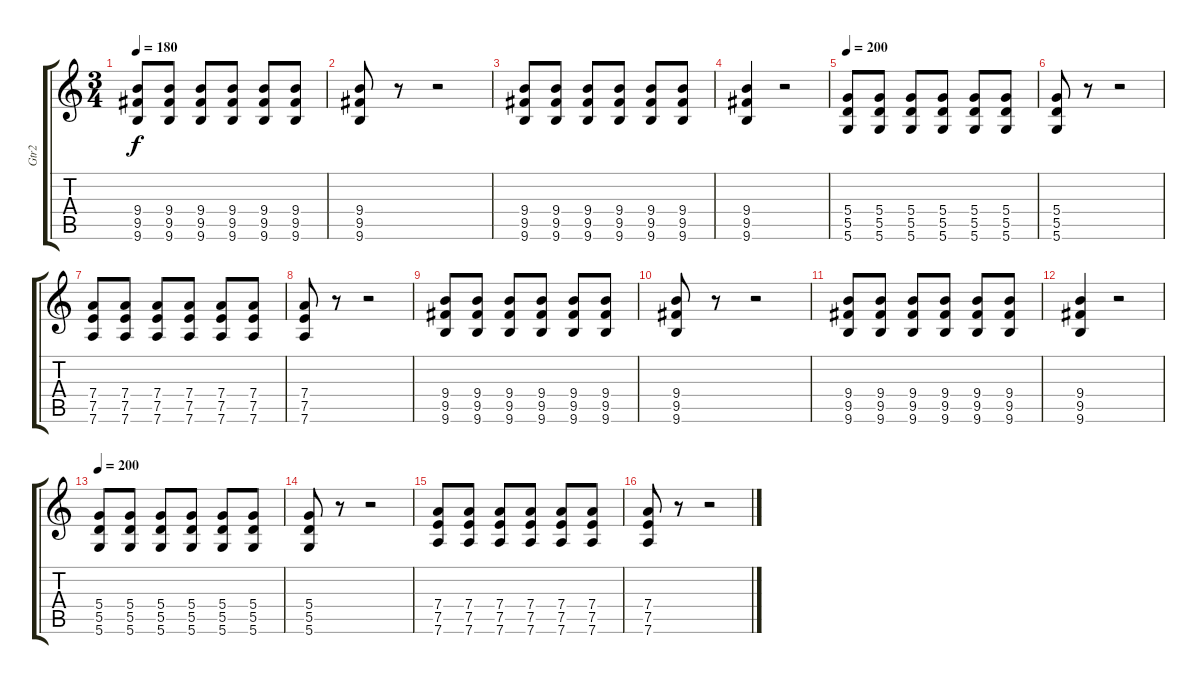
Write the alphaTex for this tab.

\track ("Gtr2" "Gtr2") {instrument distortionguitar}
\staff {score tabs}
\tuning (E4 B3 G3 D3 A2 D2) {hide}
\ts (3 4)
\tempo 180
\clef g2
\ks c
(9.4 9.5 9.6).8{dy f} (9.4 9.5 9.6).8 (9.4 9.5 9.6).8 (9.4 9.5 9.6).8 (9.4 9.5 9.6).8 (9.4 9.5 9.6).8 |
(9.4 9.5 9.6).8 r.8 r.2 |
(9.4 9.5 9.6).8 (9.4 9.5 9.6).8 (9.4 9.5 9.6).8 (9.4 9.5 9.6).8 (9.4 9.5 9.6).8 (9.4 9.5 9.6).8 |
(9.4 9.5 9.6).4 r.2 |
\tempo 200
(5.4 5.5 5.6).8{instrument distortionguitar} (5.4 5.5 5.6).8 (5.4 5.5 5.6).8 (5.4 5.5 5.6).8 (5.4 5.5 5.6).8 (5.4 5.5 5.6).8 |
(5.4 5.5 5.6).8 r.8 r.2 |
(7.4 7.5 7.6).8 (7.4 7.5 7.6).8 (7.4 7.5 7.6).8 (7.4 7.5 7.6).8 (7.4 7.5 7.6).8 (7.4 7.5 7.6).8 |
(7.4 7.5 7.6).8 r.8 r.2 |
(9.4 9.5 9.6).8 (9.4 9.5 9.6).8 (9.4 9.5 9.6).8 (9.4 9.5 9.6).8 (9.4 9.5 9.6).8 (9.4 9.5 9.6).8 |
(9.4 9.5 9.6).8 r.8 r.2 |
(9.4 9.5 9.6).8 (9.4 9.5 9.6).8 (9.4 9.5 9.6).8 (9.4 9.5 9.6).8 (9.4 9.5 9.6).8 (9.4 9.5 9.6).8 |
(9.4 9.5 9.6).4 r.2 |
\tempo 200
(5.4 5.5 5.6).8{instrument distortionguitar} (5.4 5.5 5.6).8 (5.4 5.5 5.6).8 (5.4 5.5 5.6).8 (5.4 5.5 5.6).8 (5.4 5.5 5.6).8 |
(5.4 5.5 5.6).8 r.8 r.2 |
(7.4 7.5 7.6).8 (7.4 7.5 7.6).8 (7.4 7.5 7.6).8 (7.4 7.5 7.6).8 (7.4 7.5 7.6).8 (7.4 7.5 7.6).8 |
(7.4 7.5 7.6).8 r.8 r.2
